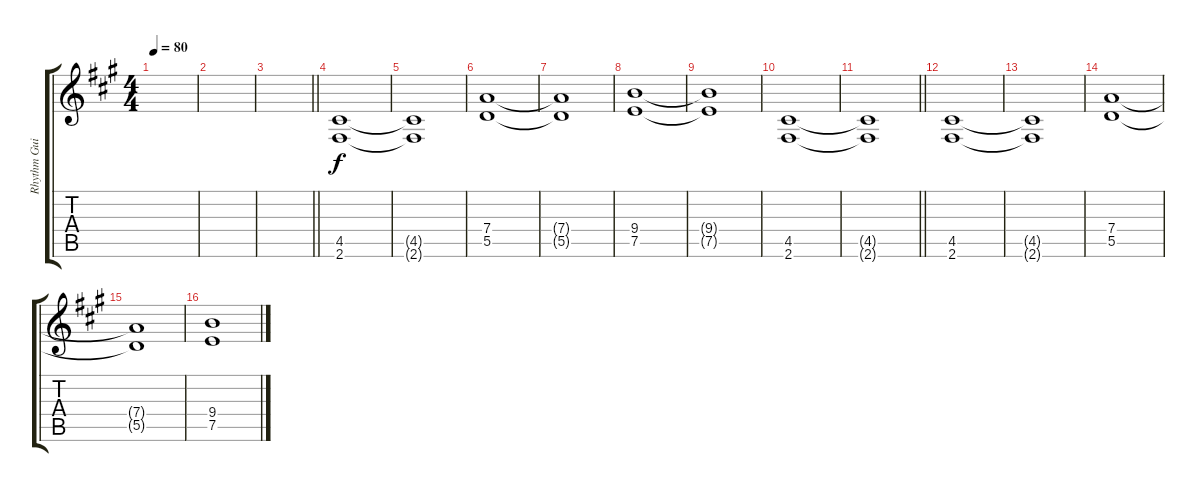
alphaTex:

\track ("Rhythm Guitar 1" "Rhythm Gui") {instrument distortionguitar}
\staff {score tabs}
\tuning (E4 B3 G3 D3 A2 E2) {hide}
\ts (4 4)
\tempo 80
\clef g2
\ks a
|
|
\barLineRight lightlight
|
(4.5 2.6).1{dy f} |
(4.5{t} 2.6{t}).1 |
(7.4 5.5).1 |
(7.4{t} 5.5{t}).1 |
(9.4 7.5).1 |
(9.4{t} 7.5{t}).1 |
(4.5 2.6).1 |
\barLineRight lightlight
(4.5{t} 2.6{t}).1 |
(4.5 2.6).1 |
(4.5{t} 2.6{t}).1 |
(7.4 5.5).1 |
(7.4{t} 5.5{t}).1 |
(9.4 7.5).1
